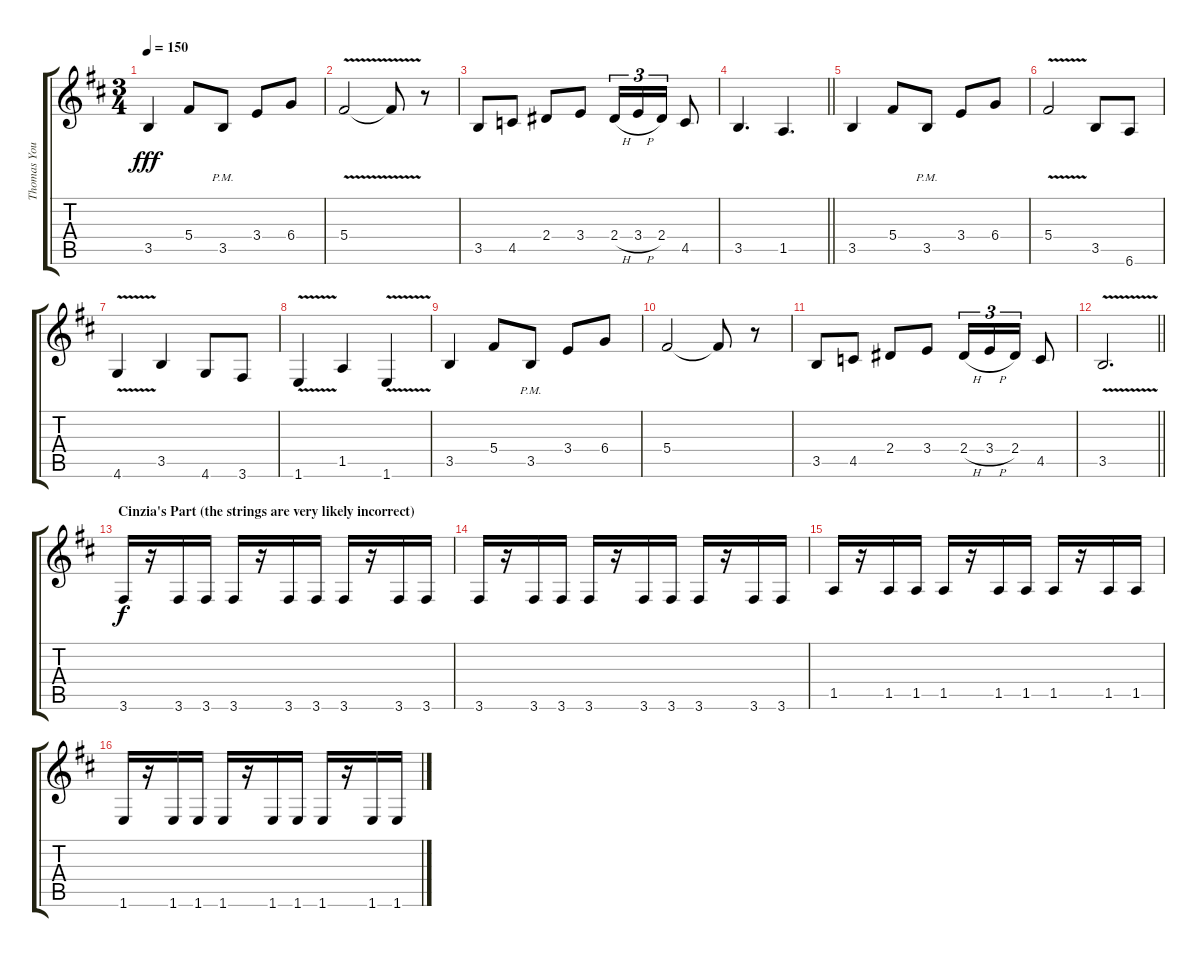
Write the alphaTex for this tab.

\track ("Thomas Youngblood (rhythm)" "Thomas You") {instrument distortionguitar}
\staff {score tabs}
\tuning (Eb4 Bb3 Gb3 Db3 Ab2 Eb2) {hide}
\ts (3 4)
\tempo 150
\clef g2
\ks bminor
3.5.4{dy fff} 5.4.8 3.5{pm}.8 3.4.8 6.4.8 |
5.4{v}.2 5.4{t}.8 r.8 |
3.5.8 4.5.8 2.4.8 3.4.8 2.4{h}.16{tu (3 2)} 3.4{h}.16{tu (3 2)} 2.4.16{tu (3 2)} 4.5.8 |
\barLineRight lightlight
3.5.4{d} 1.5.4{d} |
3.5.4 5.4.8 3.5{pm}.8 3.4.8 6.4.8 |
5.4{v}.2 3.5.8 6.6.8 |
4.6{v}.4 3.5.4 4.6.8 3.6.8 |
1.6{v}.4 1.5.4 1.6{v}.4 |
3.5.4 5.4.8 3.5{pm}.8 3.4.8 6.4.8 |
5.4.2 5.4{t}.8 r.8 |
3.5.8 4.5.8 2.4.8 3.4.8 2.4{h}.16{tu (3 2)} 3.4{h}.16{tu (3 2)} 2.4.16{tu (3 2)} 4.5.8 |
\barLineRight lightlight
3.5{v}.2{d} |
\section ("" "Cinzia's Part (the strings are very likely incorrect)")
3.6.16{dy f} r.16 3.6.16 3.6.16 3.6.16 r.16 3.6.16 3.6.16 3.6.16 r.16 3.6.16 3.6.16 |
3.6.16 r.16 3.6.16 3.6.16 3.6.16 r.16 3.6.16 3.6.16 3.6.16 r.16 3.6.16 3.6.16 |
1.5.16 r.16 1.5.16 1.5.16 1.5.16 r.16 1.5.16 1.5.16 1.5.16 r.16 1.5.16 1.5.16 |
1.6.16 r.16 1.6.16 1.6.16 1.6.16 r.16 1.6.16 1.6.16 1.6.16 r.16 1.6.16 1.6.16
